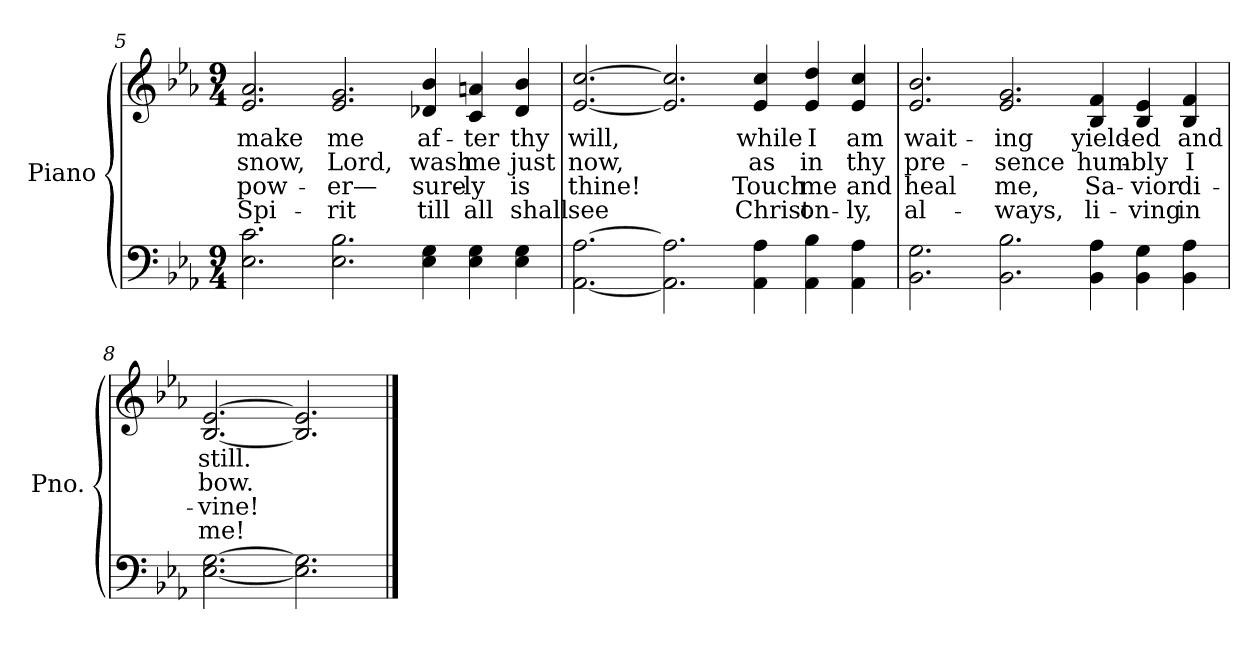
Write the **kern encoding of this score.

**kern	**kern	**text	**text	**text	**text
*part2	*part1	*part1	*part1	*part1	*part1
*staff2	*staff1	*staff1	*staff1	*staff1	*staff1
*I"Piano	*I"Piano	*	*	*	*
*I'Pno.	*I'Pno.	*	*	*	*
*clefF4	*clefG2	*	*	*	*
*k[b-e-a-]	*k[b-e-a-]	*	*	*	*
*E-:	*E-:	*	*	*	*
*M9/4	*M9/4	*	*	*	*
=5	=5	=5	=5	=5	=5
!	!	!LO:LY:b:color=#000000	!LO:LY:b:color=#000000	!LO:LY:b:color=#000000	!LO:LY:b:color=#000000
2.E-i\ 2.ci	2.e-i/ 2.a-i	make	snow,	pow-	-Spi-
!	!	!LO:LY:b:color=#000000	!LO:LY:b:color=#000000	!LO:LY:b:color=#000000	!LO:LY:b:color=#000000
2.E-i\ 2.B-i	2.e-i/ 2.gi	me	Lord,	-er—	rit
!	!	!LO:LY:b:color=#000000	!LO:LY:b:color=#000000	!LO:LY:b:color=#000000	!LO:LY:b:color=#000000
4E-i\ 4Gi	4d-Xi/ 4b-i	af-	wash	sure-	-till
!	!	!LO:LY:b:color=#000000	!LO:LY:b:color=#000000	!LO:LY:b:color=#000000	!LO:LY:b:color=#000000
4E-i\ 4Gi	4ci/ 4ani	-ter	me	ly	all
!	!	!LO:LY:b:color=#000000	!LO:LY:b:color=#000000	!LO:LY:b:color=#000000	!LO:LY:b:color=#000000
4E-i\ 4Gi	4d-i/ 4b-i	thy	just	is	shall
!!LO:LB:g=z
=6	=6	=6	=6	=6	=6
!	!	!LO:LY:b:color=#000000	!LO:LY:b:color=#000000	!LO:LY:b:color=#000000	!LO:LY:b:color=#000000
[2.AA-i\ [2.A-i	[2.e-i/ [2.cci	will,	now,	thine!	see
2.AA-i\] 2.A-i]	2.e-i/] 2.cci]	.	.	.	.
!	!	!LO:LY:b:color=#000000	!LO:LY:b:color=#000000	!LO:LY:b:color=#000000	!LO:LY:b:color=#000000
4AA-i\ 4A-i	4e-i/ 4cci	while	as	Touch	Christ
!	!	!LO:LY:b:color=#000000	!LO:LY:b:color=#000000	!LO:LY:b:color=#000000	!LO:LY:b:color=#000000
4AA-i\ 4B-i	4e-i/ 4ddi	I	in	me	on-
!	!	!LO:LY:b:color=#000000	!LO:LY:b:color=#000000	!LO:LY:b:color=#000000	!LO:LY:b:color=#000000
4AA-i\ 4A-i	4e-i/ 4cci	am	thy	-and	ly,
=7	=7	=7	=7	=7	=7
!	!	!LO:LY:b:color=#000000	!LO:LY:b:color=#000000	!LO:LY:b:color=#000000	!LO:LY:b:color=#000000
2.BB-i\ 2.Gi	2.e-i/ 2.b-i	wait-	pre-	heal	al-
!	!	!LO:LY:b:color=#000000	!LO:LY:b:color=#000000	!LO:LY:b:color=#000000	!LO:LY:b:color=#000000
2.BB-i\ 2.B-i	2.e-i/ 2.gi	-ing	-sence	-me,	ways,
!	!	!LO:LY:b:color=#000000	!LO:LY:b:color=#000000	!LO:LY:b:color=#000000	!LO:LY:b:color=#000000
4BB-i\ 4A-i	4B-i/ 4fi	yield-	hum-	Sa-	-li-
!	!	!LO:LY:b:color=#000000	!LO:LY:b:color=#000000	!LO:LY:b:color=#000000	!LO:LY:b:color=#000000
4BB-i\ 4Gi	4B-i/ 4e-i	-ed	-bly	-vior	ving
!	!	!LO:LY:b:color=#000000	!LO:LY:b:color=#000000	!LO:LY:b:color=#000000	!LO:LY:b:color=#000000
4BB-i\ 4A-i	4B-i/ 4fi	and	I	di-	-in
=8	=8	=8	=8	=8	=8
!	!	!LO:LY:b:color=#000000	!LO:LY:b:color=#000000	!LO:LY:b:color=#000000	!LO:LY:b:color=#000000
[2.E-i\ [2.Gi	[2.B-i/ [2.e-i	still.	bow.	vine!	me!
2.E-i\] 2.Gi]	2.B-i/] 2.e-i]	.	.	.	.
==	==	==	==	==	==
*-	*-	*-	*-	*-	*-
